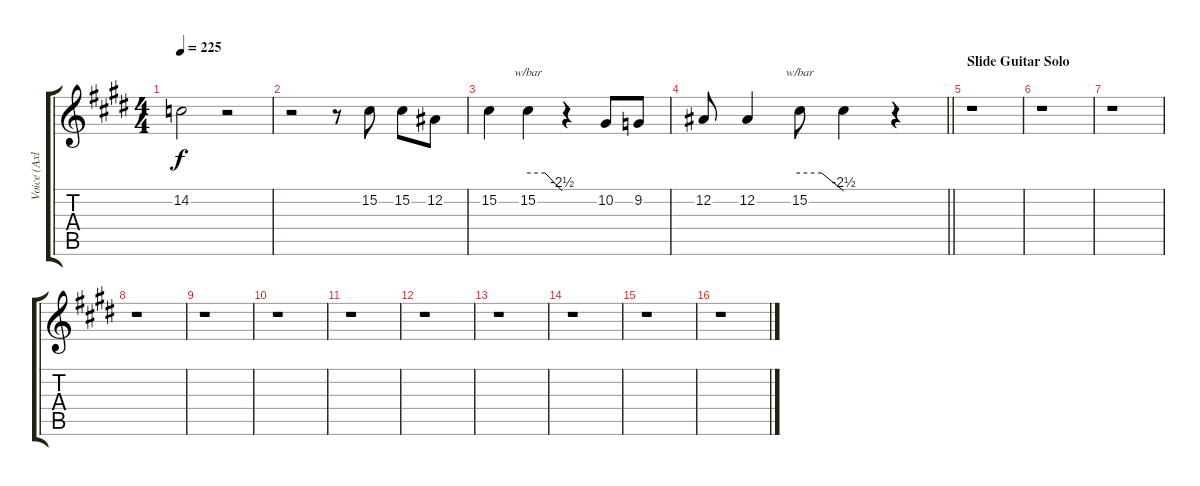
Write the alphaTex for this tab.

\track ("Voice (Axl)" "Voice (Axl") {instrument lead2sawtooth}
\staff {score tabs}
\tuning (Eb4 Bb3 Gb3 Db3 Ab2 Eb2) {hide}
\ts (4 4)
\tempo 225
\clef g2
\ks e
14.2{t}.2{dy f} r.2 |
r.2 r.8 15.2.8 15.2.8 12.2.8 |
15.2.4 15.2.4{tbe (custom default 0 0 30 0 60 -10)} r.4 10.2.8 9.2.8 |
\barLineRight lightlight
12.2.8 12.2.4 15.2.8{tbe (custom default 0 0 30 0 60 -10)} 15.2{t}.4 r.4 |
\section ("" "Slide Guitar Solo")
r.1 |
r.1 |
r.1 |
r.1 |
r.1 |
r.1 |
r.1 |
r.1 |
r.1 |
r.1 |
r.1 |
r.1
